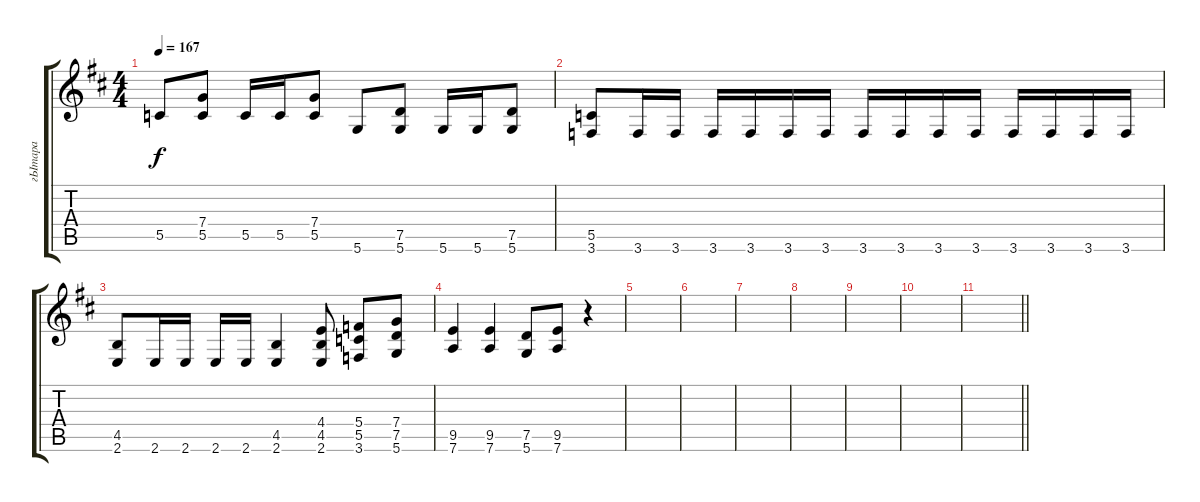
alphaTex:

\track ("гЫтара" "гЫтара") {instrument distortionguitar}
\staff {score tabs}
\tuning (D4 A3 F3 C3 G2 D2) {hide}
\ts (4 4)
\tempo 167
\clef g2
\ks bminor
5.5.8{dy f} (7.4 5.5).8 5.5.16 5.5.16 (7.4 5.5).8 5.6.8 (7.5 5.6).8 5.6.16 5.6.16 (7.5 5.6).8 |
(5.5 3.6).8 3.6.16 3.6.16 3.6.16 3.6.16 3.6.16 3.6.16 3.6.16 3.6.16 3.6.16 3.6.16 3.6.16 3.6.16 3.6.16 3.6.16 |
(4.5 2.6).8 2.6.16 2.6.16 2.6.16 2.6.16 (4.5 2.6).4 (4.4 4.5 2.6).8 (5.4 5.5 3.6).8 (7.4 7.5 5.6).8 |
(9.5 7.6).4 (9.5 7.6).4 (7.5 5.6).8 (9.5 7.6).8 r.4 |
|
|
|
|
|
|
\barLineRight lightlight
